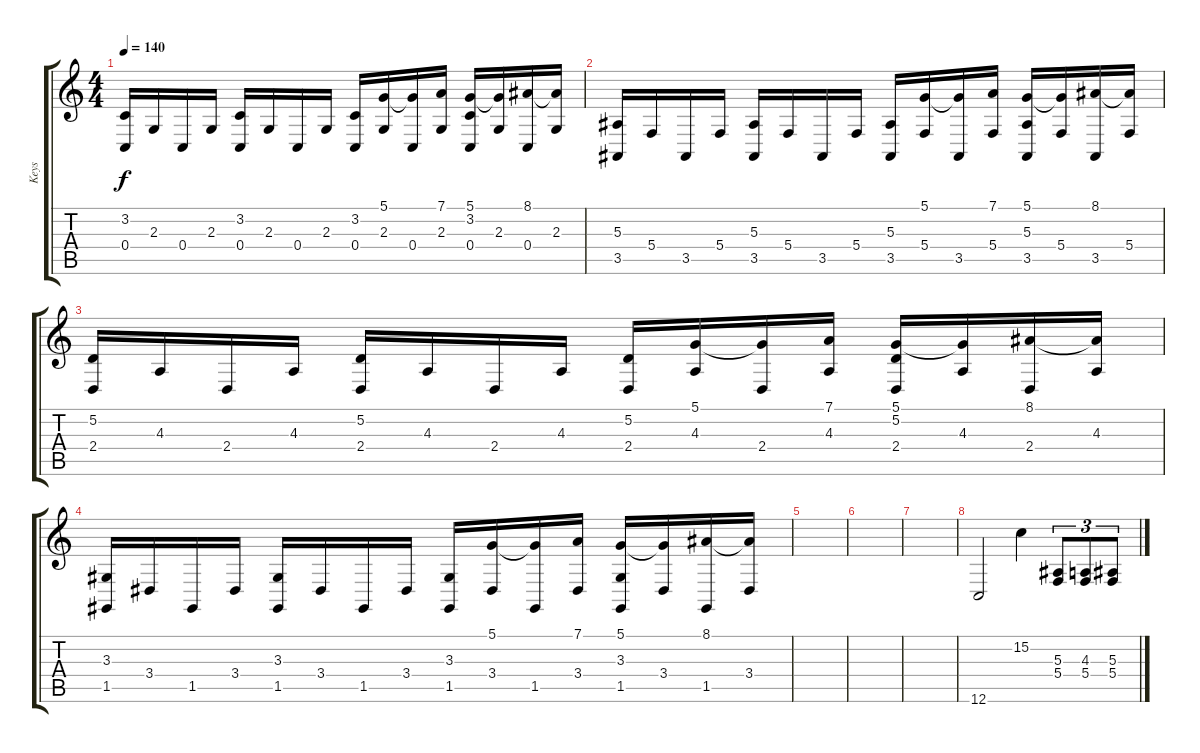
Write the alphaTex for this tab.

\track ("Keys" "Keys") {instrument harpsichord}
\staff {score tabs}
\tuning (D4 A3 F3 C3 G2 C2) {hide}
\ts (4 4)
\tempo 140
\clef g2
\ks c
(3.2 0.4).16{dy f} 2.3.16 0.4.16 2.3.16 (3.2 0.4).16 2.3.16 0.4.16 2.3.16 (3.2 0.4).16 (5.1 2.3).16 (5.1{t} 0.4).16 (7.1 2.3).16 (5.1 3.2 0.4).16 (5.1{t} 2.3).16 (8.1 0.4).16 (8.1{t} 2.3).16 |
(5.3 3.5).16 5.4.16 3.5.16 5.4.16 (5.3 3.5).16 5.4.16 3.5.16 5.4.16 (5.3 3.5).16 (5.1 5.4).16 (5.1{t} 3.5).16 (7.1 5.4).16 (5.1 5.3 3.5).16 (5.1{t} 5.4).16 (8.1 3.5).16 (8.1{t} 5.4).16 |
(5.2 2.4).16 4.3.16 2.4.16 4.3.16 (5.2 2.4).16 4.3.16 2.4.16 4.3.16 (5.2 2.4).16 (5.1 4.3).16 (5.1{t} 2.4).16 (7.1 4.3).16 (5.1 5.2 2.4).16 (5.1{t} 4.3).16 (8.1 2.4).16 (8.1{t} 4.3).16 |
(3.3 1.5).16 3.4.16 1.5.16 3.4.16 (3.3 1.5).16 3.4.16 1.5.16 3.4.16 (3.3 1.5).16 (5.1 3.4).16 (5.1{t} 1.5).16 (7.1 3.4).16 (5.1 3.3 1.5).16 (5.1{t} 3.4).16 (8.1 1.5).16 (8.1{t} 3.4).16 |
|
|
|
12.6.2 15.2.4 (5.3 5.4).8{tu (3 2)} (4.3 5.4).8{tu (3 2)} (5.3 5.4).8{tu (3 2)}
